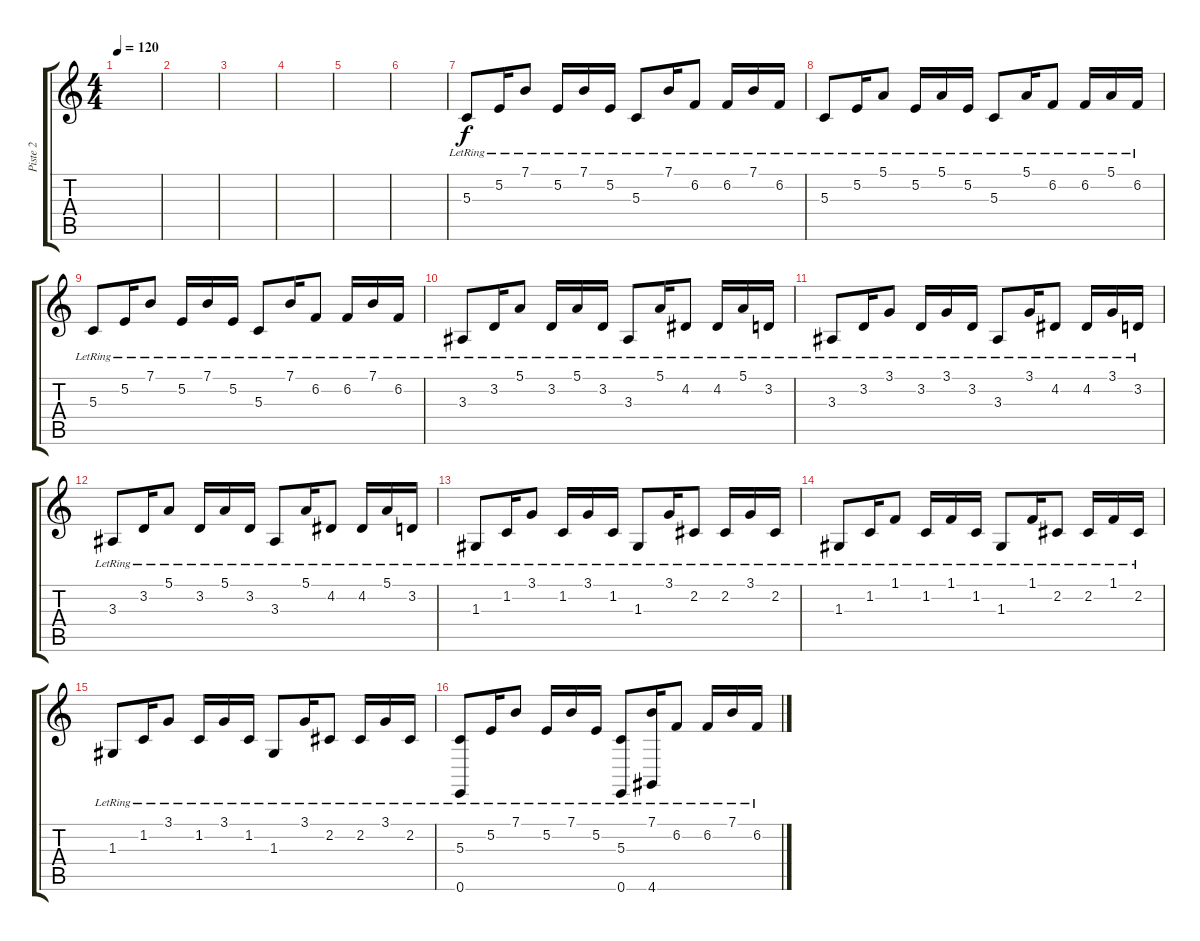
\track ("Piste 2" "Piste 2") {instrument acousticgrandpiano}
\staff {score tabs}
\tuning (E4 B3 G3 D3 A2 E2) {hide}
\ts (4 4)
\tempo 120
\clef g2
\ks c
|
|
|
|
|
|
5.3{lr}.8 5.2{lr}.16 7.1{lr}.8 5.2{lr}.16 7.1{lr}.16 5.2{lr}.16 5.3{lr}.8 7.1{lr}.16 6.2{lr}.8 6.2{lr}.16 7.1{lr}.16 6.2{lr}.16 |
5.3{lr}.8 5.2{lr}.16 5.1{lr}.8 5.2{lr}.16 5.1{lr}.16 5.2{lr}.16 5.3{lr}.8 5.1{lr}.16 6.2{lr}.8 6.2{lr}.16 5.1{lr}.16 6.2{lr}.16 |
5.3{lr}.8 5.2{lr}.16 7.1{lr}.8 5.2{lr}.16 7.1{lr}.16 5.2{lr}.16 5.3{lr}.8 7.1{lr}.16 6.2{lr}.8 6.2{lr}.16 7.1{lr}.16 6.2{lr}.16 |
3.3{lr}.8 3.2{lr}.16 5.1{lr}.8 3.2{lr}.16 5.1{lr}.16 3.2{lr}.16 3.3{lr}.8 5.1{lr}.16 4.2{lr}.8 4.2{lr}.16 5.1{lr}.16 3.2{lr}.16 |
3.3{lr}.8 3.2{lr}.16 3.1{lr}.8 3.2{lr}.16 3.1{lr}.16 3.2{lr}.16 3.3{lr}.8 3.1{lr}.16 4.2{lr}.8 4.2{lr}.16 3.1{lr}.16 3.2{lr}.16 |
3.3{lr}.8 3.2{lr}.16 5.1{lr}.8 3.2{lr}.16 5.1{lr}.16 3.2{lr}.16 3.3{lr}.8 5.1{lr}.16 4.2{lr}.8 4.2{lr}.16 5.1{lr}.16 3.2{lr}.16 |
1.3{lr}.8 1.2{lr}.16 3.1{lr}.8 1.2{lr}.16 3.1{lr}.16 1.2{lr}.16 1.3{lr}.8 3.1{lr}.16 2.2{lr}.8 2.2{lr}.16 3.1{lr}.16 2.2{lr}.16 |
1.3{lr}.8 1.2{lr}.16 1.1{lr}.8 1.2{lr}.16 1.1{lr}.16 1.2{lr}.16 1.3{lr}.8 1.1{lr}.16 2.2{lr}.8 2.2{lr}.16 1.1{lr}.16 2.2{lr}.16 |
1.3{lr}.8 1.2{lr}.16 3.1{lr}.8 1.2{lr}.16 3.1{lr}.16 1.2{lr}.16 1.3{lr}.8 3.1{lr}.16 2.2{lr}.8 2.2{lr}.16 3.1{lr}.16 2.2{lr}.16 |
(5.3{lr} 0.6).8 5.2{lr}.16 7.1{lr}.8 5.2{lr}.16 7.1{lr}.16 5.2{lr}.16 (5.3{lr} 0.6).8 (7.1{lr} 4.6).16 6.2{lr}.8 6.2{lr}.16 7.1{lr}.16 6.2{lr}.16
